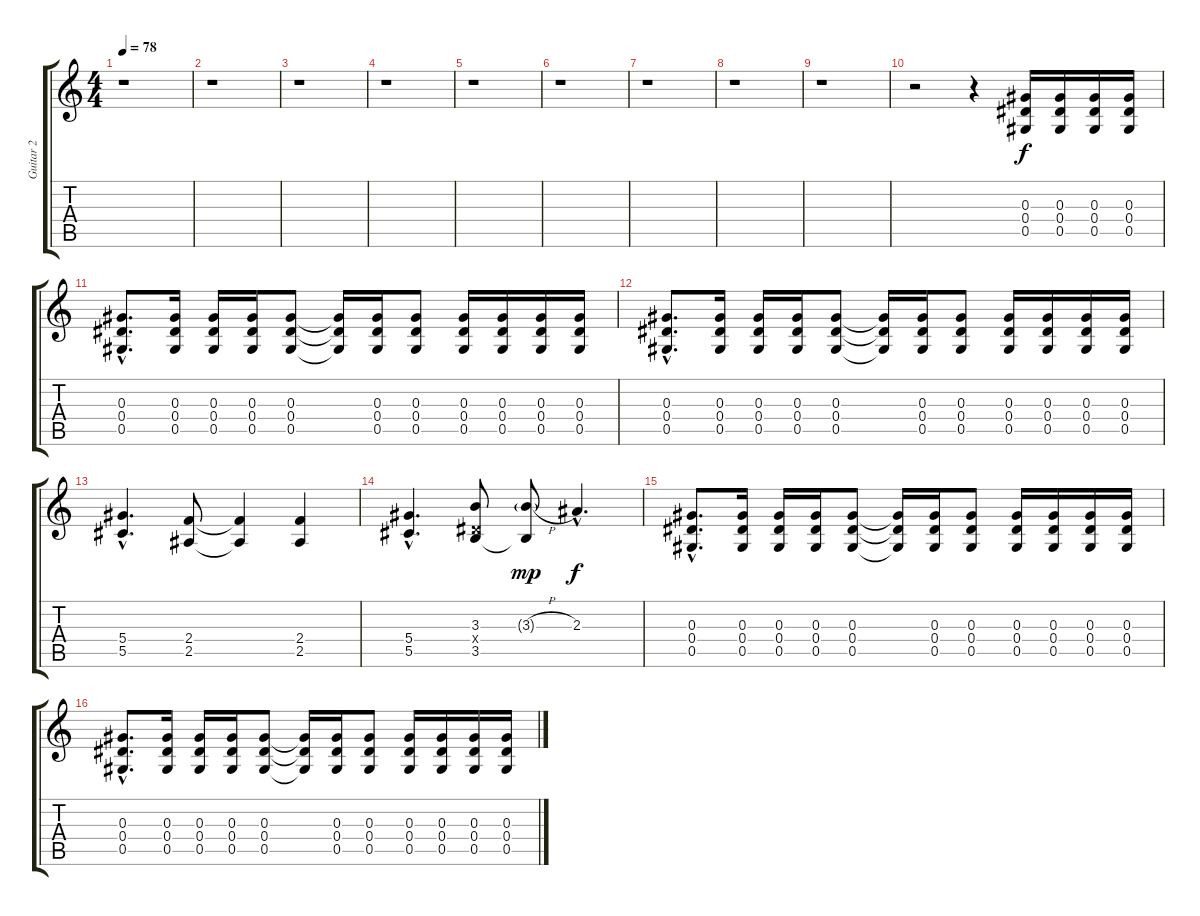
\track ("Guitar 2" "Guitar 2") {instrument distortionguitar}
\staff {score tabs}
\tuning (Eb4 Bb3 Ab3 Eb3 Ab2 Db2) {hide}
\ts (4 4)
\tempo 78
\clef g2
\ks c
r.1{dy f instrument distortionguitar} |
r.1 |
r.1 |
r.1 |
r.1 |
r.1 |
r.1 |
r.1 |
r.1 |
r.2 r.4 (0.3 0.4 0.5).16 (0.3 0.4 0.5).16 (0.3 0.4 0.5).16 (0.3 0.4 0.5).16 |
(0.3{hac} 0.4{hac} 0.5{hac}).8{d} (0.3 0.4 0.5).16 (0.3 0.4 0.5).16 (0.3 0.4 0.5).16 (0.3 0.4 0.5).8 (0.3{t} 0.4{t} 0.5{t}).16 (0.3 0.4 0.5).16 (0.3 0.4 0.5).8 (0.3 0.4 0.5).16 (0.3 0.4 0.5).16 (0.3 0.4 0.5).16 (0.3 0.4 0.5).16 |
(0.3{hac} 0.4{hac} 0.5{hac}).8{d} (0.3 0.4 0.5).16 (0.3 0.4 0.5).16 (0.3 0.4 0.5).16 (0.3 0.4 0.5).8 (0.3{t} 0.4{t} 0.5{t}).16 (0.3 0.4 0.5).16 (0.3 0.4 0.5).8 (0.3 0.4 0.5).16 (0.3 0.4 0.5).16 (0.3 0.4 0.5).16 (0.3 0.4 0.5).16 |
(5.4{hac} 5.5{hac}).4{d} (2.4 2.5).8 (2.4{t} 2.5{t}).4 (2.4 2.5).4 |
(5.4{hac} 5.5{hac}).4{d} (3.3 0.4{x} 3.5).8 (3.3{h g} 3.5{t}).8{dy mp} 2.3{hac}.4{d dy f} |
(0.3{hac} 0.4{hac} 0.5{hac}).8{d} (0.3 0.4 0.5).16 (0.3 0.4 0.5).16 (0.3 0.4 0.5).16 (0.3 0.4 0.5).8 (0.3{t} 0.4{t} 0.5{t}).16 (0.3 0.4 0.5).16 (0.3 0.4 0.5).8 (0.3 0.4 0.5).16 (0.3 0.4 0.5).16 (0.3 0.4 0.5).16 (0.3 0.4 0.5).16 |
(0.3{hac} 0.4{hac} 0.5{hac}).8{d} (0.3 0.4 0.5).16 (0.3 0.4 0.5).16 (0.3 0.4 0.5).16 (0.3 0.4 0.5).8 (0.3{t} 0.4{t} 0.5{t}).16 (0.3 0.4 0.5).16 (0.3 0.4 0.5).8 (0.3 0.4 0.5).16 (0.3 0.4 0.5).16 (0.3 0.4 0.5).16 (0.3 0.4 0.5).16
